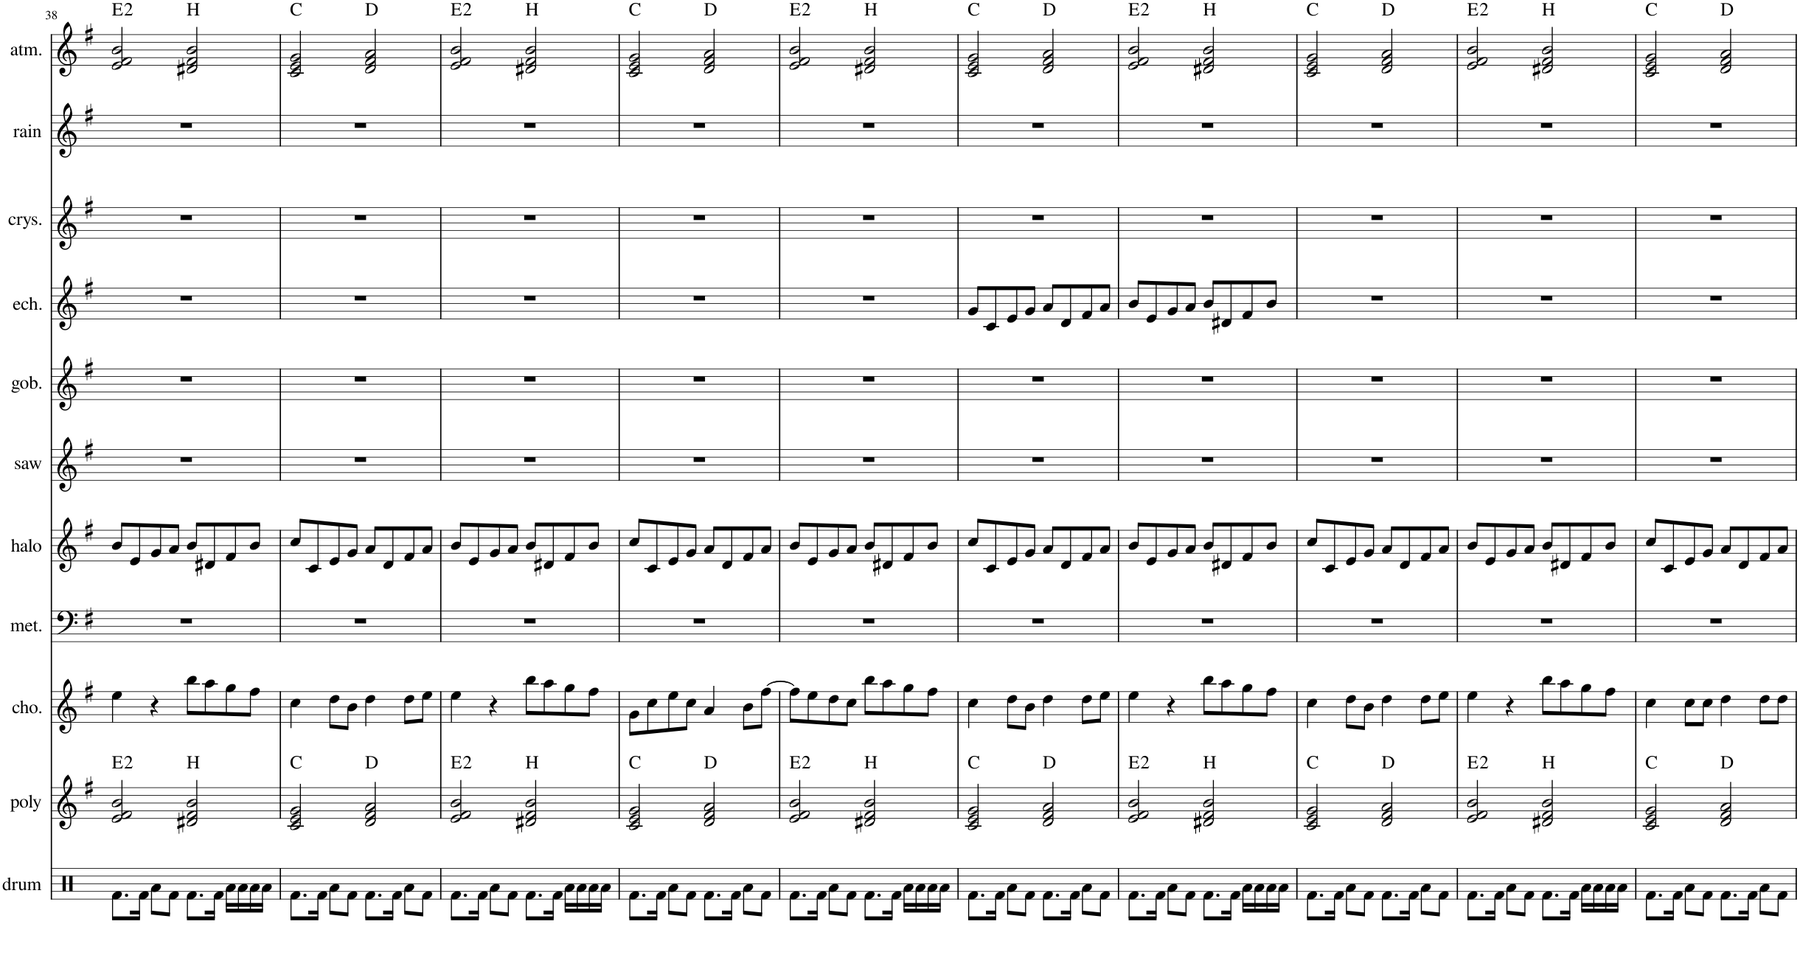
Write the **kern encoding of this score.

**kern	**kern	**harte	**kern	**kern	**kern	**kern	**kern	**kern	**kern	**kern	**kern	**harte
*part11	*part10	*part10	*part9	*part8	*part7	*part6	*part5	*part4	*part3	*part2	*part1	*part1
*staff11	*staff10	*	*staff9	*staff8	*staff7	*staff6	*staff5	*staff4	*staff3	*staff2	*staff1	*
*I"Synth. drum	*I"Synth. Poly	*	*I"Synth. Choir	*I"Synth. Metallic	*I"Synth. Halo	*I"Synth. Saw	*I"Synth. Goblins	*I"Synth. Echoes	*I"Synth. Crystal	*I"Synth. Rain	*I"Synth. atmosphere	*
*I'drum	*I'poly	*	*I'cho.	*I'met.	*I'halo	*I'saw	*I'gob.	*I'ech.	*I'crys.	*I'rain	*I'atm.	*
!!LO:PB:g=z
*clefX	*clefG2	*	*clefG2	*clefF4	*clefG2	*clefG2	*clefG2	*clefG2	*clefG2	*clefG2	*clefG2	*
*k[]	*k[f#]	*	*k[f#]	*k[f#]	*k[f#]	*k[f#]	*k[f#]	*k[f#]	*k[f#]	*k[f#]	*k[f#]	*
*M4/4	*M4/4	*	*M4/4	*M4/4	*M4/4	*M4/4	*M4/4	*M4/4	*M4/4	*M4/4	*M4/4	*
=38	=38	=38	=38	=38	=38	=38	=38	=38	=38	=38	=38	=38
8.Rf\L	2e/ 2f#/ 2b/	E:maj(2)	4ee\	1r	8b/L	1r	1r	1r	1r	1r	2e/ 2f#/ 2b/	E:maj(2)
.	.	.	.	.	8e/	.	.	.	.	.	.	.
16Rf\Jk	.	.	.	.	.	.	.	.	.	.	.	.
8Ra\L	.	.	4r	.	8g/	.	.	.	.	.	.	.
8Rf\J	.	.	.	.	8a/J	.	.	.	.	.	.	.
8.Rf\L	2d#X/ 2f#/ 2b/	B:maj	8bb\L	.	8b/L	.	.	.	.	.	2d#X/ 2f#/ 2b/	B:maj
.	.	.	8aa\	.	8d#X/	.	.	.	.	.	.	.
16Rf\Jk	.	.	.	.	.	.	.	.	.	.	.	.
16Ra\LL	.	.	8gg\	.	8f#/	.	.	.	.	.	.	.
16Ra\	.	.	.	.	.	.	.	.	.	.	.	.
16Ra\	.	.	8ff#\J	.	8b/J	.	.	.	.	.	.	.
16Ra\JJ	.	.	.	.	.	.	.	.	.	.	.	.
=39	=39	=39	=39	=39	=39	=39	=39	=39	=39	=39	=39	=39
8.Rf\L	2c/ 2e/ 2g/	C:maj	4cc\	1r	8cc/L	1r	1r	1r	1r	1r	2c/ 2e/ 2g/	C:maj
.	.	.	.	.	8c/	.	.	.	.	.	.	.
16Rf\Jk	.	.	.	.	.	.	.	.	.	.	.	.
8Ra\L	.	.	8dd\L	.	8e/	.	.	.	.	.	.	.
8Rf\J	.	.	8b\J	.	8g/J	.	.	.	.	.	.	.
8.Rf\L	2d/ 2f#/ 2a/	D:maj	4dd\	.	8a/L	.	.	.	.	.	2d/ 2f#/ 2a/	D:maj
.	.	.	.	.	8d/	.	.	.	.	.	.	.
16Rf\Jk	.	.	.	.	.	.	.	.	.	.	.	.
8Ra\L	.	.	8dd\L	.	8f#/	.	.	.	.	.	.	.
8Rf\J	.	.	8ee\J	.	8a/J	.	.	.	.	.	.	.
=40	=40	=40	=40	=40	=40	=40	=40	=40	=40	=40	=40	=40
8.Rf\L	2e/ 2f#/ 2b/	E:maj(2)	4ee\	1r	8b/L	1r	1r	1r	1r	1r	2e/ 2f#/ 2b/	E:maj(2)
.	.	.	.	.	8e/	.	.	.	.	.	.	.
16Rf\Jk	.	.	.	.	.	.	.	.	.	.	.	.
8Ra\L	.	.	4r	.	8g/	.	.	.	.	.	.	.
8Rf\J	.	.	.	.	8a/J	.	.	.	.	.	.	.
8.Rf\L	2d#X/ 2f#/ 2b/	B:maj	8bb\L	.	8b/L	.	.	.	.	.	2d#X/ 2f#/ 2b/	B:maj
.	.	.	8aa\	.	8d#X/	.	.	.	.	.	.	.
16Rf\Jk	.	.	.	.	.	.	.	.	.	.	.	.
16Ra\LL	.	.	8gg\	.	8f#/	.	.	.	.	.	.	.
16Ra\	.	.	.	.	.	.	.	.	.	.	.	.
16Ra\	.	.	8ff#\J	.	8b/J	.	.	.	.	.	.	.
16Ra\JJ	.	.	.	.	.	.	.	.	.	.	.	.
=41	=41	=41	=41	=41	=41	=41	=41	=41	=41	=41	=41	=41
8.Rf\L	2c/ 2e/ 2g/	C:maj	8g\L	1r	8cc/L	1r	1r	1r	1r	1r	2c/ 2e/ 2g/	C:maj
.	.	.	8cc\	.	8c/	.	.	.	.	.	.	.
16Rf\Jk	.	.	.	.	.	.	.	.	.	.	.	.
8Ra\L	.	.	8ee\	.	8e/	.	.	.	.	.	.	.
8Rf\J	.	.	8cc\J	.	8g/J	.	.	.	.	.	.	.
8.Rf\L	2d/ 2f#/ 2a/	D:maj	4a/	.	8a/L	.	.	.	.	.	2d/ 2f#/ 2a/	D:maj
.	.	.	.	.	8d/	.	.	.	.	.	.	.
16Rf\Jk	.	.	.	.	.	.	.	.	.	.	.	.
8Ra\L	.	.	8b\L	.	8f#/	.	.	.	.	.	.	.
8Rf\J	.	.	[8ff#\J	.	8a/J	.	.	.	.	.	.	.
=42	=42	=42	=42	=42	=42	=42	=42	=42	=42	=42	=42	=42
8.Rf\L	2e/ 2f#/ 2b/	E:maj(2)	8ff#\L]	1r	8b/L	1r	1r	1r	1r	1r	2e/ 2f#/ 2b/	E:maj(2)
.	.	.	8ee\	.	8e/	.	.	.	.	.	.	.
16Rf\Jk	.	.	.	.	.	.	.	.	.	.	.	.
8Ra\L	.	.	8dd\	.	8g/	.	.	.	.	.	.	.
8Rf\J	.	.	8cc\J	.	8a/J	.	.	.	.	.	.	.
8.Rf\L	2d#X/ 2f#/ 2b/	B:maj	8bb\L	.	8b/L	.	.	.	.	.	2d#X/ 2f#/ 2b/	B:maj
.	.	.	8aa\	.	8d#X/	.	.	.	.	.	.	.
16Rf\Jk	.	.	.	.	.	.	.	.	.	.	.	.
16Ra\LL	.	.	8gg\	.	8f#/	.	.	.	.	.	.	.
16Ra\	.	.	.	.	.	.	.	.	.	.	.	.
16Ra\	.	.	8ff#\J	.	8b/J	.	.	.	.	.	.	.
16Ra\JJ	.	.	.	.	.	.	.	.	.	.	.	.
=43	=43	=43	=43	=43	=43	=43	=43	=43	=43	=43	=43	=43
8.Rf\L	2c/ 2e/ 2g/	C:maj	4cc\	1r	8cc/L	1r	1r	8g/L	1r	1r	2c/ 2e/ 2g/	C:maj
.	.	.	.	.	8c/	.	.	8c/	.	.	.	.
16Rf\Jk	.	.	.	.	.	.	.	.	.	.	.	.
8Ra\L	.	.	8dd\L	.	8e/	.	.	8e/	.	.	.	.
8Rf\J	.	.	8b\J	.	8g/J	.	.	8g/J	.	.	.	.
8.Rf\L	2d/ 2f#/ 2a/	D:maj	4dd\	.	8a/L	.	.	8a/L	.	.	2d/ 2f#/ 2a/	D:maj
.	.	.	.	.	8d/	.	.	8d/	.	.	.	.
16Rf\Jk	.	.	.	.	.	.	.	.	.	.	.	.
8Ra\L	.	.	8dd\L	.	8f#/	.	.	8f#/	.	.	.	.
8Rf\J	.	.	8ee\J	.	8a/J	.	.	8a/J	.	.	.	.
=44	=44	=44	=44	=44	=44	=44	=44	=44	=44	=44	=44	=44
8.Rf\L	2e/ 2f#/ 2b/	E:maj(2)	4ee\	1r	8b/L	1r	1r	8b/L	1r	1r	2e/ 2f#/ 2b/	E:maj(2)
.	.	.	.	.	8e/	.	.	8e/	.	.	.	.
16Rf\Jk	.	.	.	.	.	.	.	.	.	.	.	.
8Ra\L	.	.	4r	.	8g/	.	.	8g/	.	.	.	.
8Rf\J	.	.	.	.	8a/J	.	.	8a/J	.	.	.	.
8.Rf\L	2d#X/ 2f#/ 2b/	B:maj	8bb\L	.	8b/L	.	.	8b/L	.	.	2d#X/ 2f#/ 2b/	B:maj
.	.	.	8aa\	.	8d#X/	.	.	8d#X/	.	.	.	.
16Rf\Jk	.	.	.	.	.	.	.	.	.	.	.	.
16Ra\LL	.	.	8gg\	.	8f#/	.	.	8f#/	.	.	.	.
16Ra\	.	.	.	.	.	.	.	.	.	.	.	.
16Ra\	.	.	8ff#\J	.	8b/J	.	.	8b/J	.	.	.	.
16Ra\JJ	.	.	.	.	.	.	.	.	.	.	.	.
=45	=45	=45	=45	=45	=45	=45	=45	=45	=45	=45	=45	=45
8.Rf\L	2c/ 2e/ 2g/	C:maj	4cc\	1r	8cc/L	1r	1r	1r	1r	1r	2c/ 2e/ 2g/	C:maj
.	.	.	.	.	8c/	.	.	.	.	.	.	.
16Rf\Jk	.	.	.	.	.	.	.	.	.	.	.	.
8Ra\L	.	.	8dd\L	.	8e/	.	.	.	.	.	.	.
8Rf\J	.	.	8b\J	.	8g/J	.	.	.	.	.	.	.
8.Rf\L	2d/ 2f#/ 2a/	D:maj	4dd\	.	8a/L	.	.	.	.	.	2d/ 2f#/ 2a/	D:maj
.	.	.	.	.	8d/	.	.	.	.	.	.	.
16Rf\Jk	.	.	.	.	.	.	.	.	.	.	.	.
8Ra\L	.	.	8dd\L	.	8f#/	.	.	.	.	.	.	.
8Rf\J	.	.	8ee\J	.	8a/J	.	.	.	.	.	.	.
=46	=46	=46	=46	=46	=46	=46	=46	=46	=46	=46	=46	=46
8.Rf\L	2e/ 2f#/ 2b/	E:maj(2)	4ee\	1r	8b/L	1r	1r	1r	1r	1r	2e/ 2f#/ 2b/	E:maj(2)
.	.	.	.	.	8e/	.	.	.	.	.	.	.
16Rf\Jk	.	.	.	.	.	.	.	.	.	.	.	.
8Ra\L	.	.	4r	.	8g/	.	.	.	.	.	.	.
8Rf\J	.	.	.	.	8a/J	.	.	.	.	.	.	.
8.Rf\L	2d#X/ 2f#/ 2b/	B:maj	8bb\L	.	8b/L	.	.	.	.	.	2d#X/ 2f#/ 2b/	B:maj
.	.	.	8aa\	.	8d#X/	.	.	.	.	.	.	.
16Rf\Jk	.	.	.	.	.	.	.	.	.	.	.	.
16Ra\LL	.	.	8gg\	.	8f#/	.	.	.	.	.	.	.
16Ra\	.	.	.	.	.	.	.	.	.	.	.	.
16Ra\	.	.	8ff#\J	.	8b/J	.	.	.	.	.	.	.
16Ra\JJ	.	.	.	.	.	.	.	.	.	.	.	.
=47	=47	=47	=47	=47	=47	=47	=47	=47	=47	=47	=47	=47
8.Rf\L	2c/ 2e/ 2g/	C:maj	4cc\	1r	8cc/L	1r	1r	1r	1r	1r	2c/ 2e/ 2g/	C:maj
.	.	.	.	.	8c/	.	.	.	.	.	.	.
16Rf\Jk	.	.	.	.	.	.	.	.	.	.	.	.
8Ra\L	.	.	8cc\L	.	8e/	.	.	.	.	.	.	.
8Rf\J	.	.	8cc\J	.	8g/J	.	.	.	.	.	.	.
8.Rf\L	2d/ 2f#/ 2a/	D:maj	4dd\	.	8a/L	.	.	.	.	.	2d/ 2f#/ 2a/	D:maj
.	.	.	.	.	8d/	.	.	.	.	.	.	.
16Rf\Jk	.	.	.	.	.	.	.	.	.	.	.	.
8Ra\L	.	.	8dd\L	.	8f#/	.	.	.	.	.	.	.
8Rf\J	.	.	8dd\J	.	8a/J	.	.	.	.	.	.	.
=	=	=	=	=	=	=	=	=	=	=	=	=
*-	*-	*-	*-	*-	*-	*-	*-	*-	*-	*-	*-	*-
